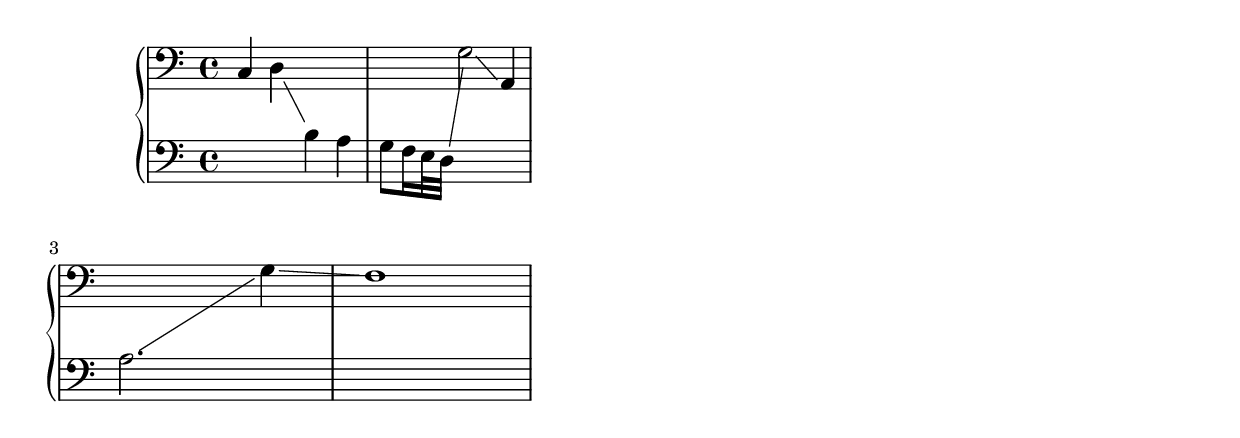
\version "2.16.0"

\header {
  texidoc = "Note head lines (e.g. glissando)
run between centers of the note heads."
}

su = { \change Staff = up}
sd = { \change Staff = down}


\layout {
  line-width = 8.0 \cm
}


\context PianoStaff
<<
  \new Staff = "up"   {
    \override Glissando #'breakable = ##t
    \set PianoStaff.connectArpeggios = ##t
    \showStaffSwitch
    \clef F
    c4 d \sd b a g8 f16 e32 d \su g2 \glissando a,4 \sd \break a2. \su g4 \glissando f1
  }
  \new Staff = "down" {
    \clef F s1*4
  }
>>

